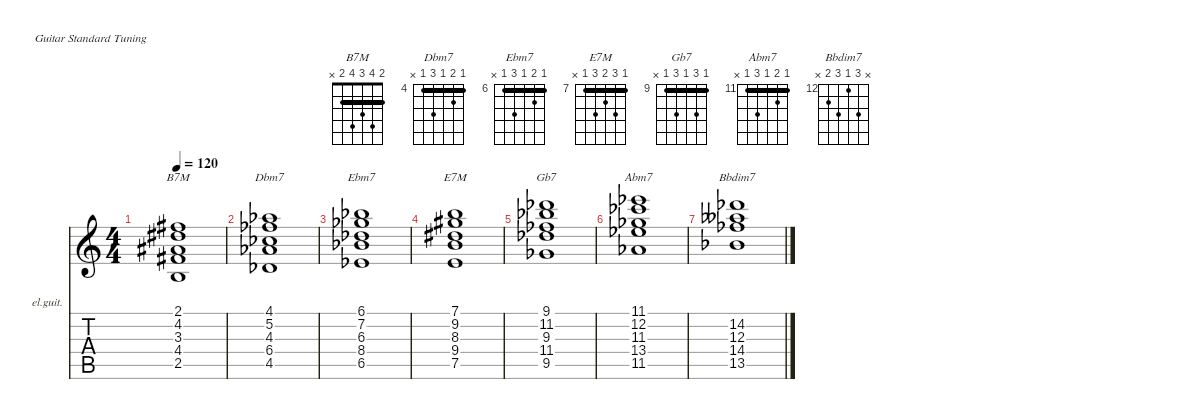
\defaultSystemsLayout 4
\hideDynamics
\bracketExtendMode nobrackets
\firstSystemTrackNameOrientation horizontal
\otherSystemsTrackNameOrientation horizontal
\track ("Electric Guitar (Clean)" "el.guit.") {instrument electricguitarclean}
\staff {score tabs}
\tuning (E4 B3 G3 D3 A2 E2)
\chord ("B7M" 2 4 3 4 2 x) {showfingering false barre 2}
\chord ("Dbm7" 4 5 4 6 4 x) {firstfret 4 showfingering false barre (4 4)}
\chord ("Ebm7" 6 7 6 8 6 x) {firstfret 6 showfingering false barre (6 6)}
\chord ("E7M" 7 9 8 9 7 x) {firstfret 7 showfingering false barre 7}
\chord ("Gb7" 9 11 9 11 9 x) {firstfret 9 showfingering false barre (9 9)}
\chord ("Abm7" 11 12 11 13 11 x) {firstfret 11 showfingering false barre (11 11)}
\chord ("Bbdim7" x 14 12 14 13 x) {firstfret 12}
\ts (4 4)
\tempo 120
\clef g2
\ks c
(2.5 4.4{acc #} 3.3{acc #} 4.2{acc #} 2.1{acc #}).1{ch "B7M" dy mf instrument electricguitarclean beam Up} |
(4.5{acc b} 6.4{acc b} 4.3{acc b} 5.2{acc b} 4.1{acc b}).1{ch "Dbm7" beam Down} |
(6.5{acc b} 8.4{acc b} 6.3{acc b} 7.2{acc b} 6.1{acc b}).1{ch "Ebm7" beam Down} |
(7.5 9.4 8.3{acc #} 9.2{acc #} 7.1).1{ch "E7M" beam Down} |
(9.5{acc b} 11.4{acc b} 9.3{acc b} 11.2{acc b} 9.1{acc b}).1{ch "Gb7" beam Down} |
(11.5{acc b} 13.4{acc b} 11.3{acc b} 12.2{acc b} 11.1{acc b}).1{ch "Abm7" beam Down} |
(13.5{acc b} 14.4{acc b} 12.3{acc bb} 14.2{acc b}).1{ch "Bbdim7" beam Down}
